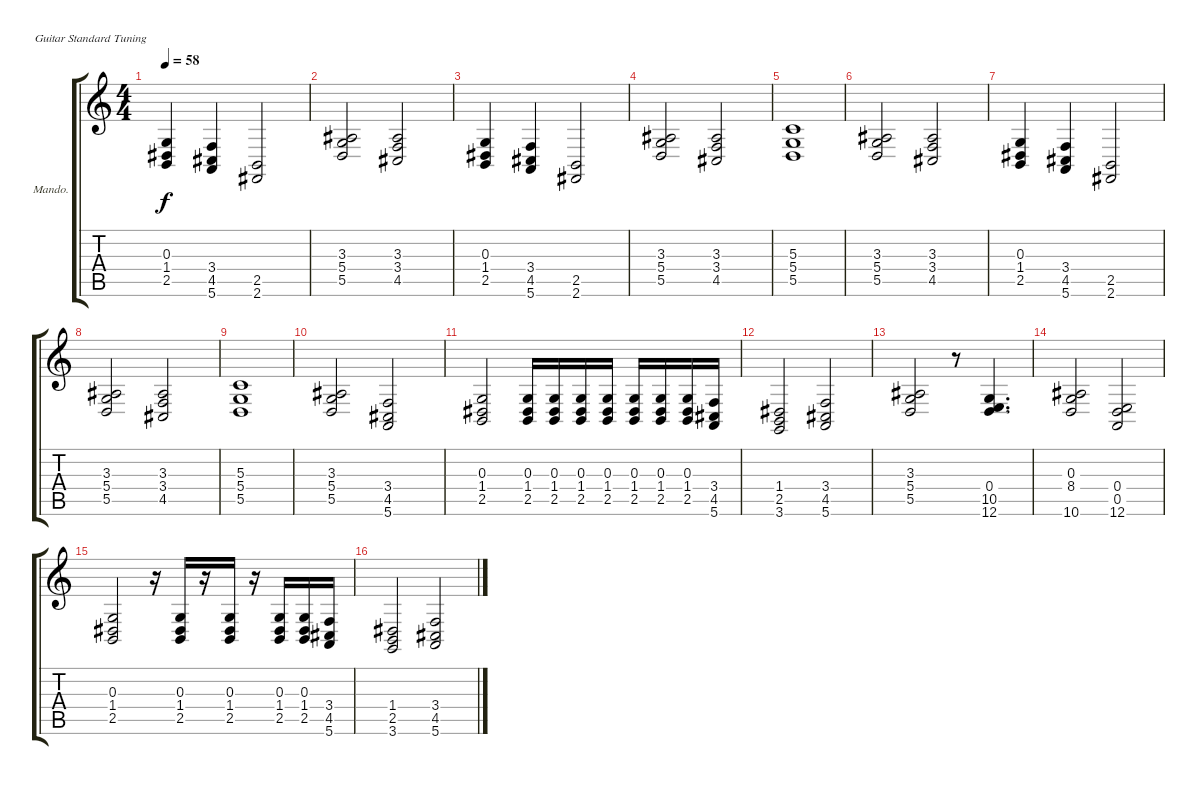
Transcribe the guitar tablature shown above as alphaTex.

\bracketExtendMode groupsimilarinstruments
\firstSystemTrackNameOrientation horizontal
\otherSystemsTrackNameOrientation horizontal
\track ("strings" "Mando.") {instrument stringensemble1}
\staff {score tabs}
\tuning (E4 B3 G3 D3 A2 E2)
\ts (4 4)
\tempo 58
\clef g2
\ks c
(0.3 1.4 2.5).4{dy f} (3.4 4.5 5.6).4 (2.5 2.6).2 |
(3.3 5.4 5.5).2 (3.3 3.4 4.5).2 |
(0.3 1.4 2.5).4 (3.4 4.5 5.6).4 (2.5 2.6).2 |
(3.3 5.4 5.5).2 (3.3 3.4 4.5).2 |
(5.3 5.4 5.5).1 |
(3.3 5.4 5.5).2 (3.3 3.4 4.5).2 |
(0.3 1.4 2.5).4 (3.4 4.5 5.6).4 (2.5 2.6).2 |
(3.3 5.4 5.5).2 (3.3 3.4 4.5).2 |
(5.3 5.4 5.5).1 |
(3.3 5.4 5.5).2 (3.4 4.5 5.6).2 |
(0.3 1.4 2.5).2 (0.3 1.4 2.5).16 (0.3 1.4 2.5).16 (0.3 1.4 2.5).16 (0.3 1.4 2.5).16 (0.3 1.4 2.5).16 (0.3 1.4 2.5).16 (0.3 1.4 2.5).16 (3.4 4.5 5.6).16 |
(1.4 2.5 3.6).2 (3.4 4.5 5.6).2 |
(3.3 5.4 5.5).2 r.8 (0.4 10.5 12.6).4{d} |
(0.3 8.4 10.6).2 (0.4 0.5 12.6).2 |
(0.3 1.4 2.5).2 r.16 (0.3 1.4 2.5).16 r.16 (0.3 1.4 2.5).16 r.16 (0.3 1.4 2.5).16 (0.3 1.4 2.5).16 (3.4 4.5 5.6).16 |
(1.4 2.5 3.6).2 (3.4 4.5 5.6).2
